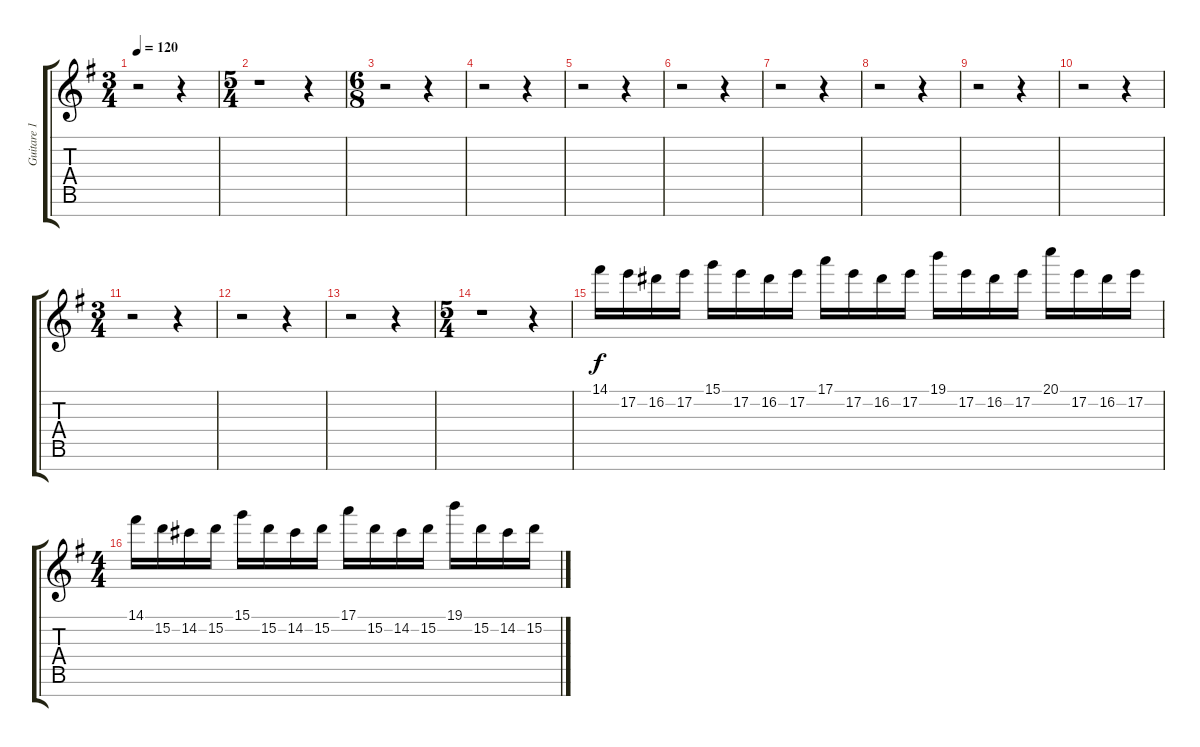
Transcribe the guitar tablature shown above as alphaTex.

\track ("Guitare 1" "Guitare 1") {instrument distortionguitar}
\staff {score tabs}
\tuning (E4 B3 G3 D3 A2 E2 B1) {hide}
\ts (3 4)
\tempo 120
\clef g2
\ks g
r.2{dy f} r.4 |
\ts (5 4)
r.1 r.4 |
\ts (6 8)
r.2 r.4 |
r.2 r.4 |
r.2 r.4 |
r.2 r.4 |
r.2 r.4 |
r.2 r.4 |
r.2 r.4 |
r.2 r.4 |
\ts (3 4)
r.2 r.4 |
r.2 r.4 |
r.2 r.4 |
\ts (5 4)
r.1 r.4 |
14.1.16 17.2.16 16.2.16 17.2.16 15.1.16 17.2.16 16.2.16 17.2.16 17.1.16 17.2.16 16.2.16 17.2.16 19.1.16 17.2.16 16.2.16 17.2.16 20.1.16 17.2.16 16.2.16 17.2.16 |
\ts (4 4)
14.1.16 15.2.16 14.2.16 15.2.16 15.1.16 15.2.16 14.2.16 15.2.16 17.1.16 15.2.16 14.2.16 15.2.16 19.1.16 15.2.16 14.2.16 15.2.16
